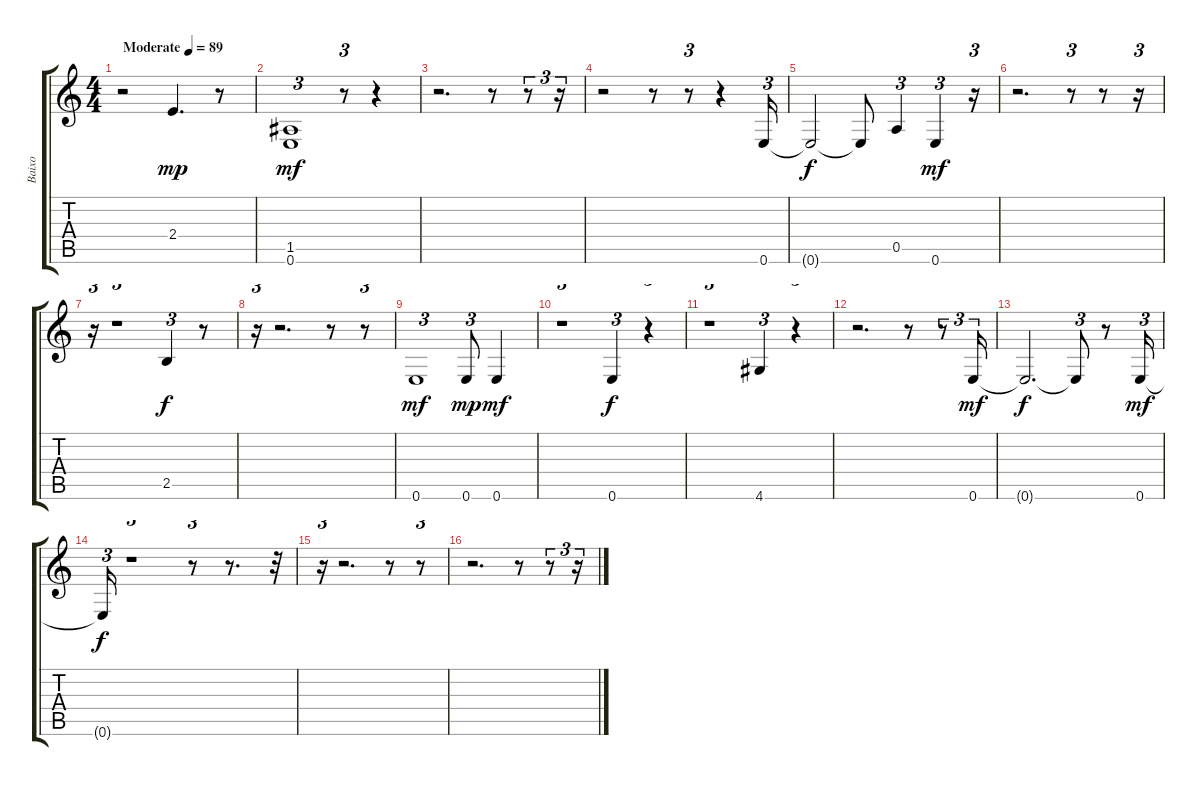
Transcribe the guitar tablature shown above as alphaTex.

\track ("Baixo          " "Baixo     ") {instrument fretlessbass}
\staff {score tabs}
\tuning (E4 B3 G3 D3 A2 E2) {hide}
\ts (4 4)
\tempo (89 "Moderate")
\clef g2
\ks c
r.2{dy mp instrument fretlessbass} 2.4.4{d} r.8 |
(1.5 0.6).1{tu (3 2) dy mf} r.8{tu (3 2)} r.4 |
r.2{d} r.8 r.8{tu (3 2)} r.16{tu (3 2)} |
r.2 r.8 r.8{tu (3 2)} r.4 0.6.16{tu (3 2)} |
0.6{t}.2{dy f} 0.6{t}.8 0.5.4{tu (3 2)} 0.6.4{tu (3 2) dy mf} r.16{tu (3 2)} |
r.2{d} r.8{tu (3 2)} r.8 r.16{tu (3 2)} |
r.16{tu (3 2)} r.1{tu (3 2)} 2.5.4{tu (3 2) dy f} r.8 |
r.16{tu (3 2)} r.2{d} r.8 r.8{tu (3 2)} |
0.6.1{tu (3 2) dy mf} 0.6.8{tu (3 2) dy mp} 0.6.4{dy mf} |
r.1{tu (3 2)} 0.6.4{tu (3 2) dy f} r.4{tu (3 2)} |
r.1{tu (3 2)} 4.6.4{tu (3 2)} r.4{tu (3 2)} |
r.2{d} r.8 r.8{tu (3 2)} 0.6.16{tu (3 2) dy mf} |
0.6{t}.2{d dy f} 0.6{t}.8{tu (3 2)} r.8 0.6.16{tu (3 2) dy mf} |
0.6{t}.16{tu (3 2) dy f} r.1{tu (3 2)} r.8{tu (3 2)} r.8{d} r.32{tu (3 2)} |
r.16{tu (3 2)} r.2{d} r.8 r.8{tu (3 2)} |
r.2{d} r.8 r.8{tu (3 2)} r.16{tu (3 2)}
